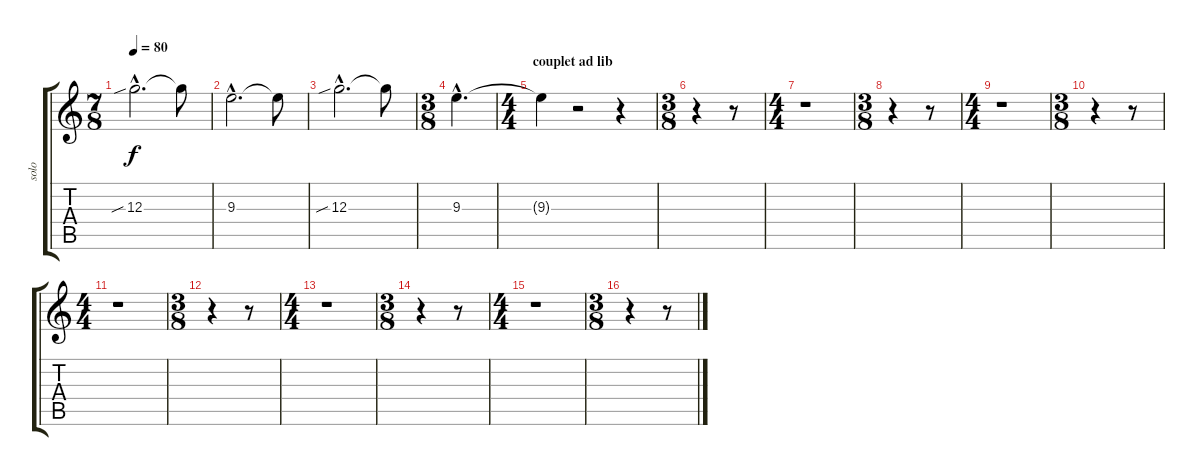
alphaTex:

\track ("solo" "solo") {instrument distortionguitar}
\staff {score tabs}
\tuning (E4 B3 G3 D3 A2 E2) {hide}
\ts (7 8)
\tempo 80
\clef g2
\ks c
12.3{sib hac}.2{d dy f} 12.3{t}.8 |
9.3{hac}.2{d} 9.3{t}.8 |
12.3{sib hac}.2{d} 12.3{t}.8 |
\ts (3 8)
9.3{hac}.4{d} |
\ts (4 4)
\section ("" "couplet ad lib")
9.3{t}.4 r.2 r.4 |
\ts (3 8)
r.4 r.8 |
\ts (4 4)
r.1 |
\ts (3 8)
r.4 r.8 |
\ts (4 4)
r.1 |
\ts (3 8)
r.4 r.8 |
\ts (4 4)
r.1 |
\ts (3 8)
r.4 r.8 |
\ts (4 4)
r.1 |
\ts (3 8)
r.4 r.8 |
\ts (4 4)
r.1 |
\ts (3 8)
r.4 r.8
